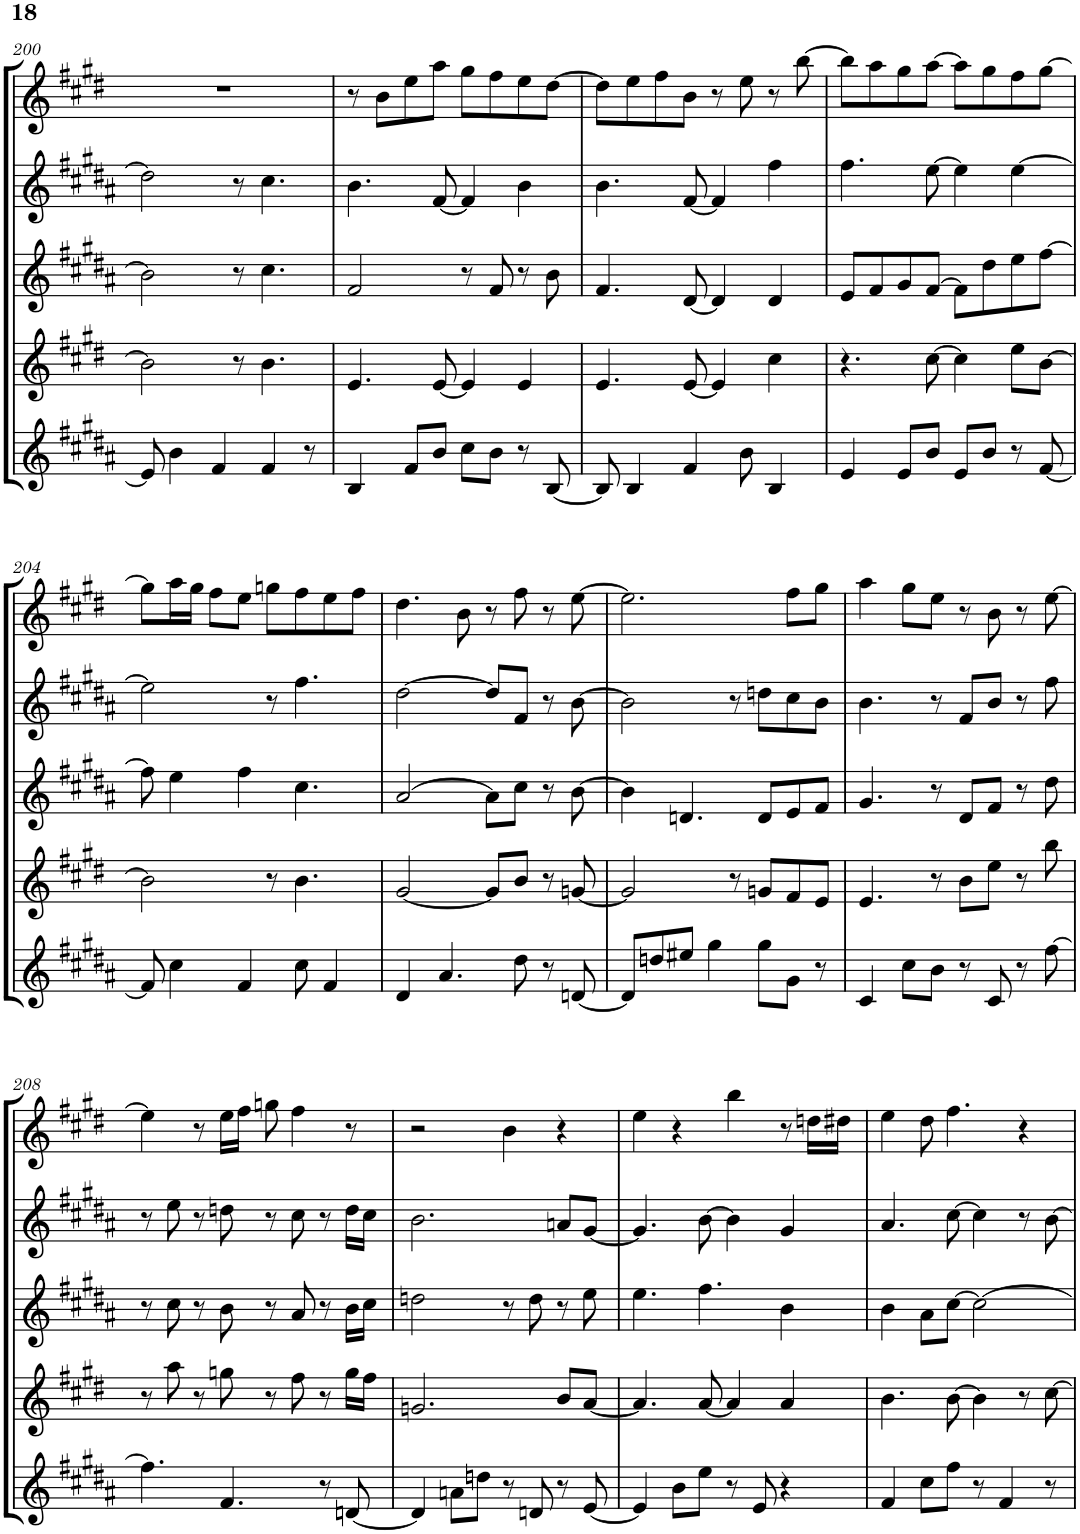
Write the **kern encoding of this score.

**kern	**kern	**kern	**kern	**kern
*part5	*part4	*part3	*part2	*part1
*staff5	*staff4	*staff3	*staff2	*staff1
*I"Baritone Saxophone	*I"Tenor Saxophone	*I"Alto Saxophone	*I"Alto Saxophone	*I"Soprano Saxophone
*I'Bar Sax	*I'T Sax	*I'A Sax	*I'A Sax	*I'S Sax
!!LO:PB:g=z
*clefG2	*clefG2	*clefG2	*clefG2	*clefG2
*Trd12c21	*Trd8c14	*Trd5c9	*Trd5c9	*Trd1c2
*k[f#c#g#d#a#]	*k[f#c#g#d#]	*k[f#c#g#d#a#]	*k[f#c#g#d#a#]	*k[f#c#g#d#]
*M4/4	*M4/4	*M4/4	*M4/4	*M4/4
=200	=200	=200	=200	=200
8e/]	2b\]	2b\]	2dd\]	1r
4b\	.	.	.	.
4f#/	.	.	.	.
.	8r	8r	8r	.
4f#/	4.b\	4.cc#\	4.cc#\	.
8r	.	.	.	.
=201	=201	=201	=201	=201
4B/	4.e/	2f#/	4.b\	8r
.	.	.	.	8b\L
8f#/L	.	.	.	8ee\
8b/J	[8e/	.	[8f#/	8aa\J
8cc#\L	4e/]	8r	4f#/]	8gg#\L
8b\J	.	8f#/	.	8ff#\
8r	4e/	8r	4b\	8ee\
[8B/	.	8b\	.	[8dd#\J
=202	=202	=202	=202	=202
8B/]	4.e/	4.f#/	4.b\	8dd#\L]
4B/	.	.	.	8ee\
.	.	.	.	8ff#\
4f#/	[8e/	[8d#/	[8f#/	8b\J
.	4e/]	4d#/]	4f#/]	8r
8b\	.	.	.	8ee\
4B/	4cc#\	4d#/	4ff#\	8r
.	.	.	.	[8bb\
=203	=203	=203	=203	=203
4e/	4.r	8e/L	4.ff#\	8bb\L]
.	.	8f#/	.	8aa\
8e/L	.	8g#/	.	8gg#\
8b/J	[8cc#\	[8f#/J	[8ee\	[8aa\J
8e/L	4cc#\]	8f#\L]	4ee\]	8aa\L]
8b/J	.	8dd#\	.	8gg#\
8r	8ee\L	8ee\	[4ee\	8ff#\
[8f#/	[8b\J	[8ff#\J	.	[8gg#\J
!!LO:LB:g=z
=204	=204	=204	=204	=204
8f#/]	2b\]	8ff#\]	2ee\]	8gg#\L]
4cc#\	.	4ee\	.	16aa\L
.	.	.	.	16gg#\JJ
.	.	.	.	8ff#\L
4f#/	.	4ff#\	.	8ee\J
.	8r	.	8r	8ggn\L
8cc#\	4.b\	4.cc#\	4.ff#\	8ff#\
4f#/	.	.	.	8ee\
.	.	.	.	8ff#\J
=205	=205	=205	=205	=205
4d#/	[2g#/	[2a#/	[2dd#\	4.dd#\
4.a#/	.	.	.	.
.	.	.	.	8b\
.	8g#/L]	8a#\L]	8dd#/L]	8r
8dd#\	8b/J	8cc#\J	8f#/J	8ff#\
8r	8r	8r	8r	8r
[8dn/	[8gn/	[8b\	[8b\	[8ee\
=206	=206	=206	=206	=206
8d/L]	2g/]	4b\]	2b\]	2.ee\]
8ddn/	.	.	.	.
8ee#X/J	.	4.dn/	.	.
4gg#\	.	.	.	.
.	8r	.	8r	.
8gg#\L	8gn/L	8d/L	8ddn\L	.
8g#\J	8f#/	8e/	8cc#\	8ff#\L
8r	8e/J	8f#/J	8b\J	8gg#\J
=207	=207	=207	=207	=207
4c#/	4.e/	4.g#/	4.b\	4aa\
8cc#\L	.	.	.	8gg#\L
8b\J	8r	8r	8r	8ee\J
8r	8b\L	8d#/L	8f#/L	8r
8c#/	8ee\J	8f#/J	8b/J	8b\
8r	8r	8r	8r	8r
[8ff#\	8bb\	8dd#\	8ff#\	[8ee\
!!LO:LB:g=z
=208	=208	=208	=208	=208
4.ff#\]	8r	8r	8r	4ee\]
.	8aa\	8cc#\	8ee\	.
.	8r	8r	8r	8r
4.f#/	8ggn\	8b\	8ddn\	16ee\LL
.	.	.	.	16ff#\JJ
.	8r	8r	8r	8ggn\
.	8ff#\	8a#/	8cc#\	4ff#\
8r	8r	8r	8r	.
[8dn/	16gg\LL	16b\LL	16dd\LL	8r
.	16ff#\JJ	16cc#\JJ	16cc#\JJ	.
=209	=209	=209	=209	=209
4d/]	2.gn/	2ddn\	2.b\	2r
8an\L	.	.	.	.
8ddn\J	.	.	.	.
8r	.	8r	.	4b\
8dn/	.	8dd\	.	.
8r	8b/L	8r	8an/L	4r
[8e/	[8a/J	8ee\	[8g#/J	.
=210	=210	=210	=210	=210
4e/]	4.a/]	4.ee\	4.g#/]	4ee\
8b\L	.	.	.	4r
8ee\J	[8a/	4.ff#\	[8b\	.
8r	4a/]	.	4b\]	4bb\
8e/	.	.	.	.
4r	4a/	4b\	4g#/	8r
.	.	.	.	16ddn\LL
.	.	.	.	16dd#X\JJ
=211	=211	=211	=211	=211
4f#/	4.b\	4b\	4.a#/	4ee\
8cc#\L	.	8a#\L	.	8dd#\
8ff#\J	[8b\	[8cc#\J	[8cc#\	4.ff#\
8r	4b\]	2cc#\_	4cc#\]	.
4f#/	.	.	.	.
.	8r	.	8r	4r
8r	[8cc#\	.	[8b\	.
=	=	=	=	=
*-	*-	*-	*-	*-
